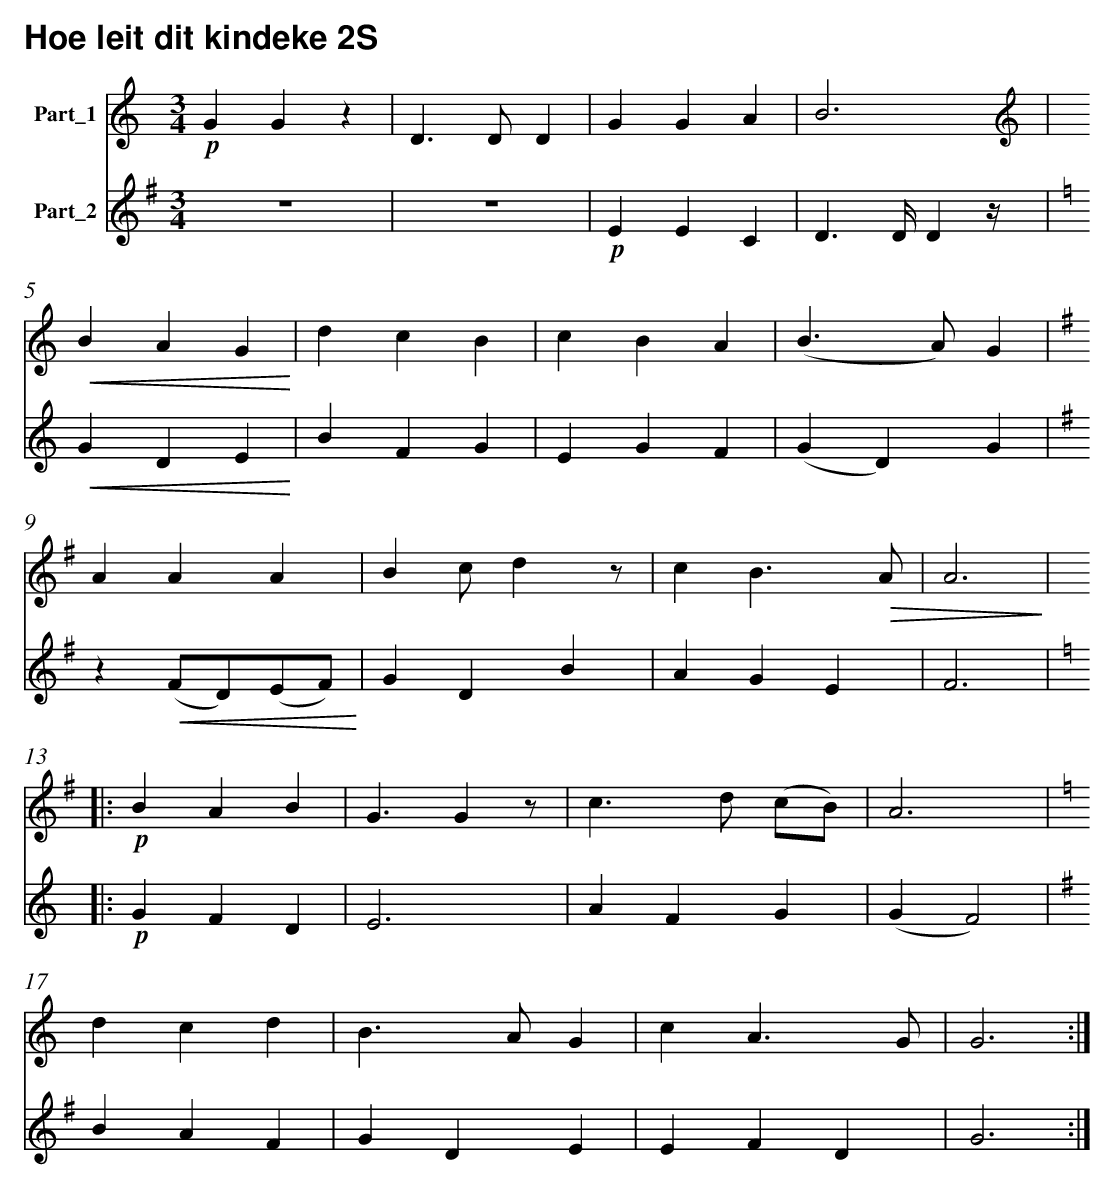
X:1
T:Hoe leit dit kindeke 2S
%%score 1 2
L:1/4
M:3/4
K:C
V:1 treble nm="Part_1"
V:2 treble nm="Part_2"
V:1
!p! G G z | D3/2 D/ D | G G A | B3 |$[K:treble]!<(! B A G!<)! | d c B | c B A | (B3/2 A/) G |$
[K:G] A A A | B c/ d z/ | c B3/2!>(! A/ | A3!>)! |:$!p! B A B | G3/2 G z/ | c3/2 d/ (c/B/) | A3 |$
[K:C] d c d | B3/2 A/ G | c A3/2 G/ | G3 :|
V:2
[K:G] z3 | z3 |!p! E E C | D3/2 D/4 D z/4 |$[K:C]!<(! G D E!<)! | B F G | E G F | (G D) G |$
[K:G] z!<(! (F/D/)(E/F/)!<)! | G D B | A G E | F3 |:$[K:C]!p! G F D | E3 | A F G | (G F2) |$
[K:G] B A F | G D E | E F D | G3 :|
